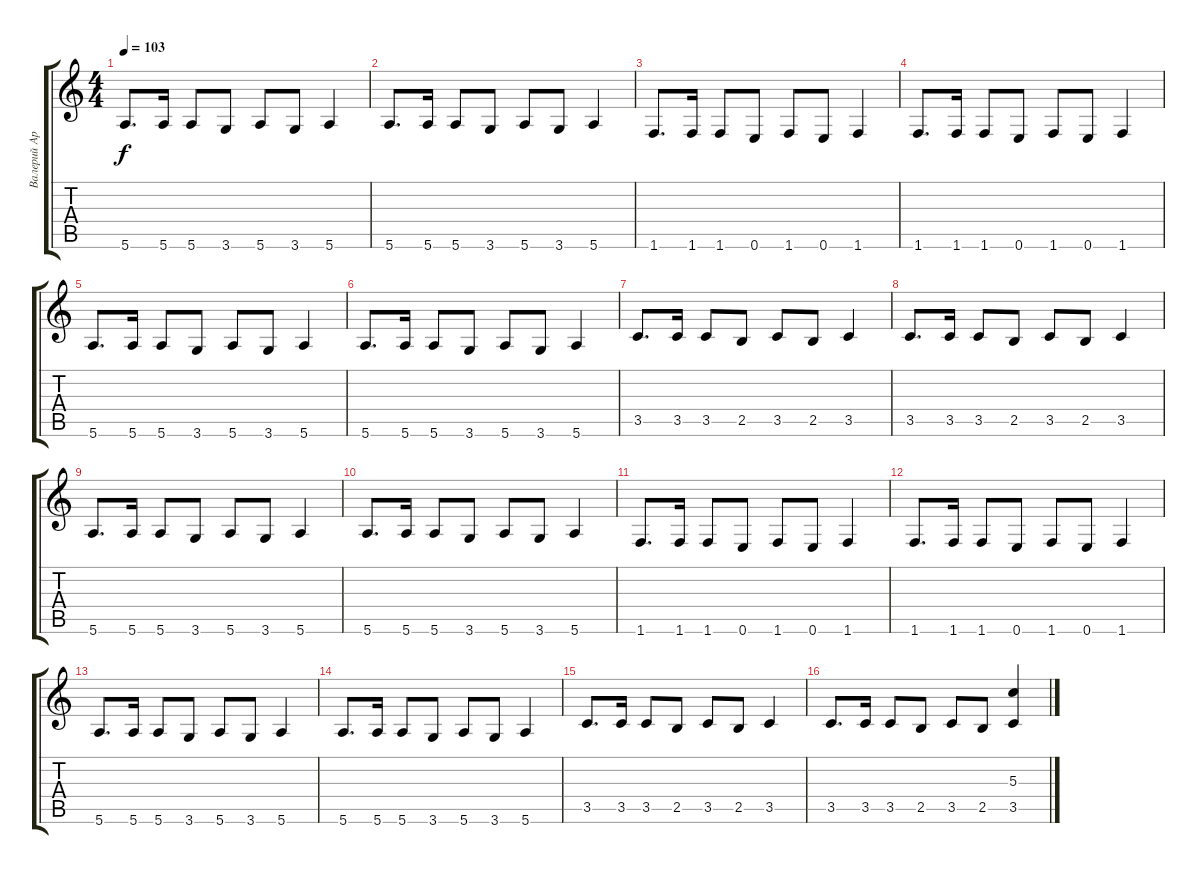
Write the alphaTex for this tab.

\track ("Валерий Аркадин" "Валерий Ар") {instrument electricguitarjazz}
\staff {score tabs}
\tuning (E4 B3 G3 D3 A2 E2) {hide}
\ts (4 4)
\tempo 103
\clef g2
\ks c
5.6.8{d dy f instrument distortionguitar} 5.6.16 5.6.8 3.6.8 5.6.8 3.6.8 5.6.4 |
5.6.8{d instrument distortionguitar} 5.6.16 5.6.8 3.6.8 5.6.8 3.6.8 5.6.4 |
1.6.8{d instrument distortionguitar} 1.6.16 1.6.8 0.6.8 1.6.8 0.6.8 1.6.4 |
1.6.8{d instrument distortionguitar} 1.6.16 1.6.8 0.6.8 1.6.8 0.6.8 1.6.4 |
5.6.8{d instrument distortionguitar} 5.6.16 5.6.8 3.6.8 5.6.8 3.6.8 5.6.4 |
5.6.8{d instrument distortionguitar} 5.6.16 5.6.8 3.6.8 5.6.8 3.6.8 5.6.4 |
3.5.8{d} 3.5.16 3.5.8 2.5.8 3.5.8 2.5.8 3.5.4 |
3.5.8{d} 3.5.16 3.5.8 2.5.8 3.5.8 2.5.8 3.5.4 |
5.6.8{d instrument distortionguitar} 5.6.16 5.6.8 3.6.8 5.6.8 3.6.8 5.6.4 |
5.6.8{d instrument distortionguitar} 5.6.16 5.6.8 3.6.8 5.6.8 3.6.8 5.6.4 |
1.6.8{d instrument distortionguitar} 1.6.16 1.6.8 0.6.8 1.6.8 0.6.8 1.6.4 |
1.6.8{d instrument distortionguitar} 1.6.16 1.6.8 0.6.8 1.6.8 0.6.8 1.6.4 |
5.6.8{d instrument distortionguitar} 5.6.16 5.6.8 3.6.8 5.6.8 3.6.8 5.6.4 |
5.6.8{d instrument distortionguitar} 5.6.16 5.6.8 3.6.8 5.6.8 3.6.8 5.6.4 |
3.5.8{d} 3.5.16 3.5.8 2.5.8 3.5.8 2.5.8 3.5.4 |
3.5.8{d} 3.5.16 3.5.8 2.5.8 3.5.8 2.5.8 (5.3 3.5).4
